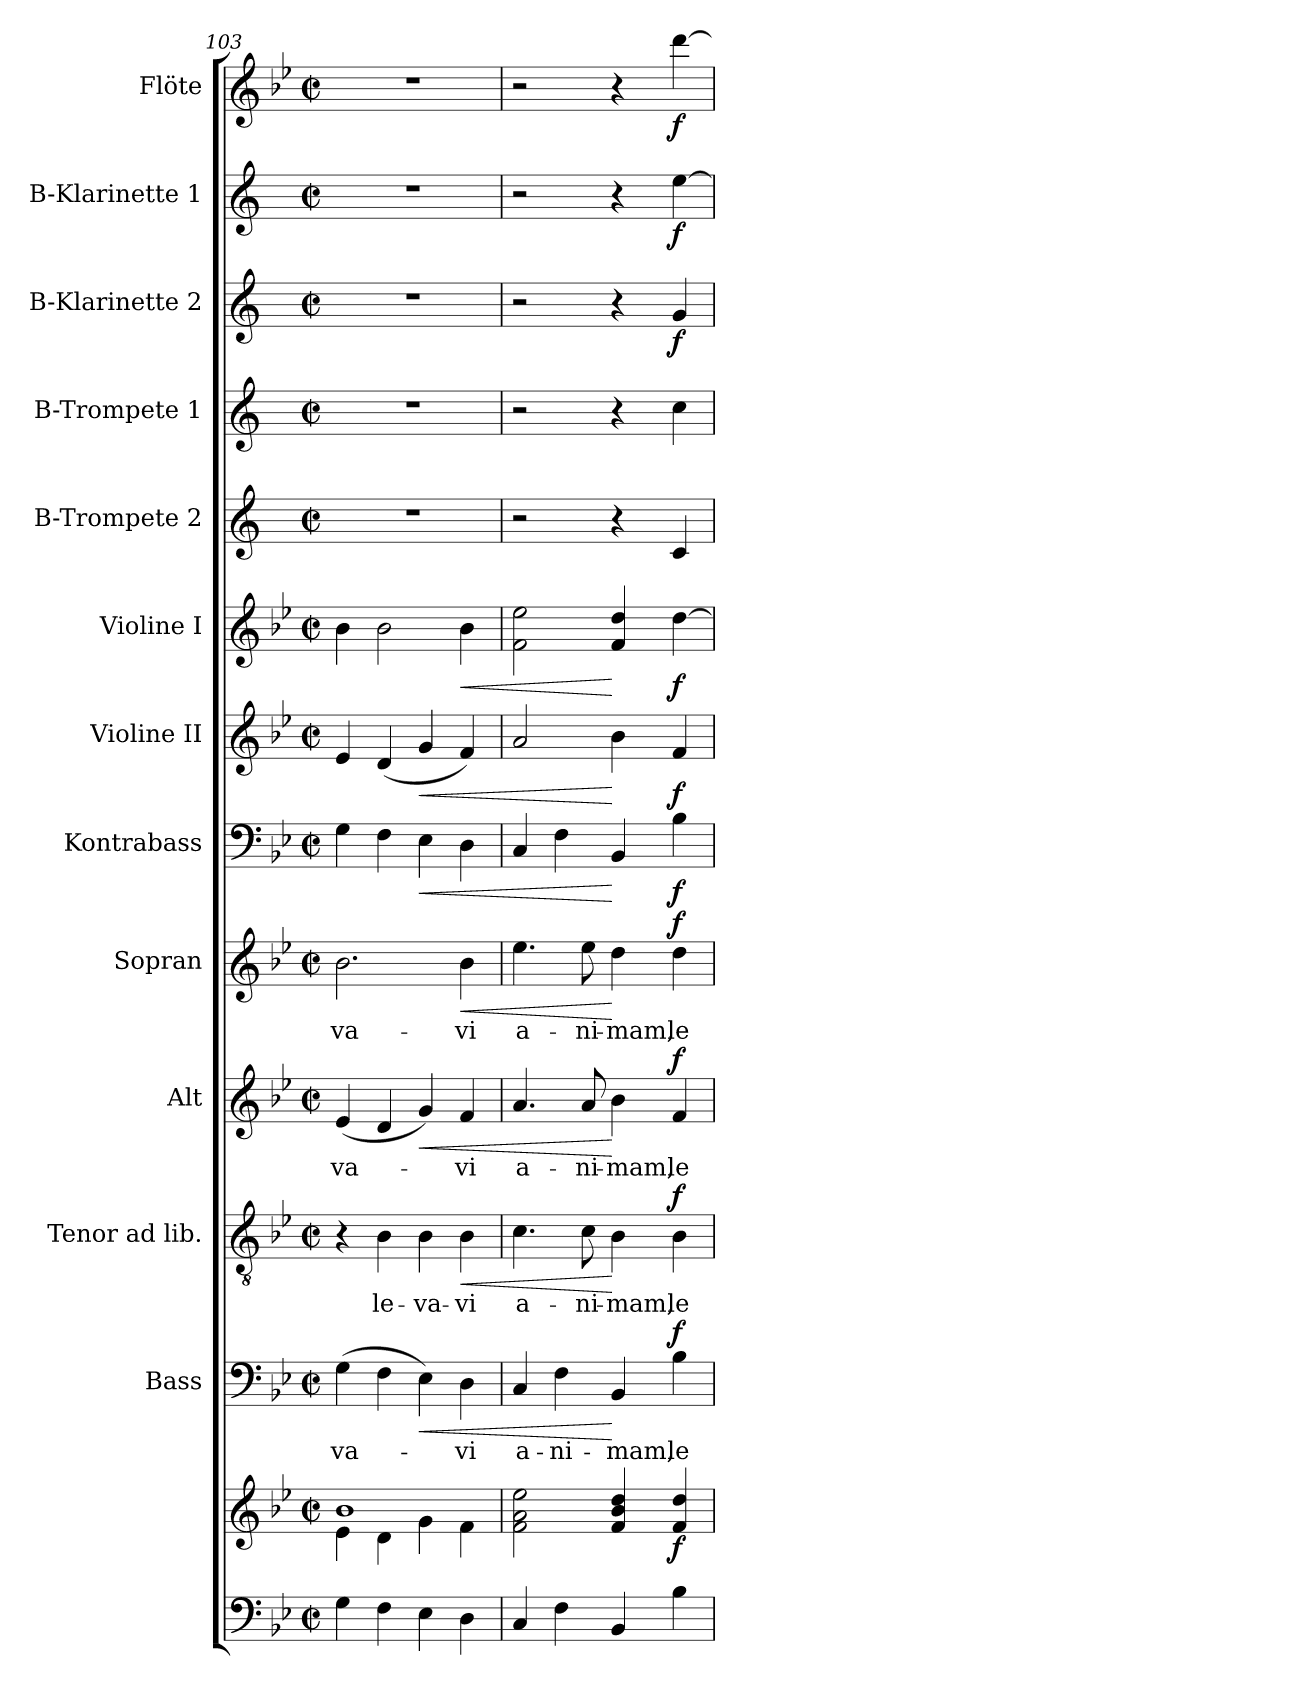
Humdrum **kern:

**kern	**kern	**dynam	**kern	**text	**dynam	**kern	**text	**dynam	**kern	**text	**dynam	**kern	**text	**dynam	**kern	**dynam	**kern	**dynam	**kern	**dynam	**kern	**kern	**kern	**dynam	**kern	**dynam	**kern	**dynam
*part13	*part13	*part13	*part12	*part12	*part12	*part11	*part11	*part11	*part10	*part10	*part10	*part9	*part9	*part9	*part8	*part8	*part7	*part7	*part6	*part6	*part5	*part4	*part3	*part3	*part2	*part2	*part1	*part1
*staff14	*staff13	*staff13/14	*staff12	*staff12	*staff12	*staff11	*staff11	*staff11	*staff10	*staff10	*staff10	*staff9	*staff9	*staff9	*staff8	*staff8	*staff7	*staff7	*staff6	*staff6	*staff5	*staff4	*staff3	*staff3	*staff2	*staff2	*staff1	*staff1
*	*	*	*I"Bass	*	*	*I"Tenor ad lib.	*	*	*I"Alt	*	*	*I"Sopran	*	*	*I"Kontrabass	*	*I"Violine II	*	*I"Violine I	*	*I"B-Trompete 2	*I"B-Trompete 1	*I"B-Klarinette 2	*	*I"B-Klarinette 1	*	*I"Flöte	*
*	*	*	*I'B.	*	*	*I'T.	*	*	*I'A.	*	*	*I'S.	*	*	*I'Kb.	*	*I'Vl. II	*	*I'Vl. I	*	*I'B Trp. 2	*I'B Trp. 1	*I'B Kl. 2	*	*I'B Kl. 1	*	*I'Fl.	*
*clefF4	*clefG2	*	*clefF4	*	*	*clefGv2	*	*	*clefG2	*	*	*clefG2	*	*	*clefF4	*	*clefG2	*	*clefG2	*	*clefG2	*clefG2	*clefG2	*	*clefG2	*	*clefG2	*
*	*	*	*	*	*	*	*	*	*	*	*	*	*	*	*ITrd7c12	*	*	*	*	*	*ITrd1c2	*ITrd1c2	*ITrd1c2	*	*ITrd1c2	*	*	*
*k[b-e-]	*k[b-e-]	*	*k[b-e-]	*	*	*k[b-e-]	*	*	*k[b-e-]	*	*	*k[b-e-]	*	*	*k[b-e-]	*	*k[b-e-]	*	*k[b-e-]	*	*k[b-e-]	*k[b-e-]	*k[b-e-]	*	*k[b-e-]	*	*k[b-e-]	*
*B-:	*B-:	*	*B-:	*	*	*B-:	*	*	*B-:	*	*	*B-:	*	*	*B-:	*	*B-:	*	*B-:	*	*B-:	*B-:	*B-:	*	*B-:	*	*B-:	*
*M2/2	*M2/2	*	*M2/2	*	*	*M2/2	*	*	*M2/2	*	*	*M2/2	*	*	*M2/2	*	*M2/2	*	*M2/2	*	*M2/2	*M2/2	*M2/2	*	*M2/2	*	*M2/2	*
*met(c|)	*met(c|)	*	*met(c|)	*	*	*met(c|)	*	*	*met(c|)	*	*	*met(c|)	*	*	*met(c|)	*	*met(c|)	*	*met(c|)	*	*met(c|)	*met(c|)	*met(c|)	*	*met(c|)	*	*met(c|)	*
=103	=103	=103	=103	=103	=103	=103	=103	=103	=103	=103	=103	=103	=103	=103	=103	=103	=103	=103	=103	=103	=103	=103	=103	=103	=103	=103	=103	=103
*	*^	*	*	*	*	*	*	*	*	*	*	*	*	*	*	*	*	*	*	*	*	*	*	*	*	*	*	*
!	!	!	!	!	!LO:LY:b	!	!	!	!	!	!LO:LY:b	!	!	!LO:LY:b	!	!	!	!	!	!	!	!	!	!	!	!	!	!	!
4G\	1b-	4e-\	.	(>4G\	-va-	.	4r	.	.	(<4e-/	-va-	.	2.b-\	-va-	.	4GG\	.	4e-/	.	4b-\	.	1r	1r	1r	.	1r	.	1r	.
!	!	!	!	!	!	!	!	!LO:LY:b	!	!	!	!	!	!	!	!	!	!	!	!	!	!	!	!	!	!	!	!	!
4F\	.	4d\	.	4F\	.	.	4B-\	le-	.	4d/	.	.	.	.	.	4FF\	.	(<4d/	.	2b-\	.	.	.	.	.	.	.	.	.
!	!	!	!	!	!	!LO:HP:b	!	!LO:LY:b	!	!	!	!LO:HP:b	!	!	!	!	!LO:HP:b	!	!LO:HP:b	!	!	!	!	!	!	!	!	!	!
4E-\	.	4g\	.	4E-\)	.	<	4B-\	-va-	.	4g/)	.	<	.	.	.	4EE-\	<	4g/	<	.	.	.	.	.	.	.	.	.	.
!	!	!	!	!	!LO:LY:b	!	!	!LO:LY:b	!LO:HP:b	!	!LO:LY:b	!	!	!LO:LY:b	!LO:HP:b	!	!	!	!	!	!LO:HP:b	!	!	!	!	!	!	!	!
4D\	.	4f\	.	4D\	-vi	.	4B-\	-vi	<	4f/	-vi	.	4b-\	-vi	<	4DD\	.	4f/)	.	4b-\	<	.	.	.	.	.	.	.	.
=104	=104	=104	=104	=104	=104	=104	=104	=104	=104	=104	=104	=104	=104	=104	=104	=104	=104	=104	=104	=104	=104	=104	=104	=104	=104	=104	=104	=104	=104
!	!	!	!	!	!LO:LY:b	!	!	!LO:LY:b	!	!	!LO:LY:b	!	!	!LO:LY:b	!	!	!	!	!	!	!	!	!	!	!	!	!	!	!
*	*v	*v	*	*	*	*	*	*	*	*	*	*	*	*	*	*	*	*	*	*	*	*	*	*	*	*	*	*	*
4C/	2f\ 2a\ 2ee-\	.	4C/	a-	.	4.c\	a-	.	4.a/	a-	.	4.ee-\	a-	.	4CC/	.	2a/	.	2f\ 2ee-\	.	2r	2r	2r	.	2r	.	2r	.
!	!	!	!	!LO:LY:b	!	!	!	!	!	!	!	!	!	!	!	!	!	!	!	!	!	!	!	!	!	!	!	!
4F\	.	.	4F\	-ni-	.	.	.	.	.	.	.	.	.	.	4FF\	.	.	.	.	.	.	.	.	.	.	.	.	.
!	!	!	!	!	!	!	!LO:LY:b	!	!	!LO:LY:b	!	!	!LO:LY:b	!	!	!	!	!	!	!	!	!	!	!	!	!	!	!
.	.	.	.	.	.	8c\	-ni-	.	8a/	-ni-	.	8ee-\	-ni-	.	.	.	.	.	.	.	.	.	.	.	.	.	.	.
!	!	!	!	!LO:LY:b	!	!	!LO:LY:b	!	!	!LO:LY:b	!	!	!LO:LY:b	!	!	!	!	!	!	!	!	!	!	!	!	!	!	!
4BB-/	4f/ 4b-/ 4dd/	.	4BB-/	-mam,	[	4B-\	-mam,	[	4b-\	-mam,	[	4dd\	-mam,	[	4BBB-/	[	4b-\	[	4f/ 4dd/	[	4r	4r	4r	.	4r	.	4r	.
!	!	!LO:DY:b	!	!LO:LY:b	!LO:DY:a	!	!LO:LY:b	!LO:DY:a	!	!LO:LY:b	!LO:DY:a	!	!LO:LY:b	!LO:DY:a	!	!LO:DY:b	!	!LO:DY:b	!	!LO:DY:b	!	!	!	!LO:DY:b	!	!LO:DY:b	!	!LO:DY:b
4B-\	4f/ 4dd/	f	4B-\	le-	f	4B-\	le-	f	4f/	le-	f	4dd\	le-	f	4BB-\	f	4f/	f	[4dd\	f	4B-/	4b-\	4f/	f	[4dd\	f	[4ddd\	f
=	=	=	=	=	=	=	=	=	=	=	=	=	=	=	=	=	=	=	=	=	=	=	=	=	=	=	=	=
*-	*-	*-	*-	*-	*-	*-	*-	*-	*-	*-	*-	*-	*-	*-	*-	*-	*-	*-	*-	*-	*-	*-	*-	*-	*-	*-	*-	*-
